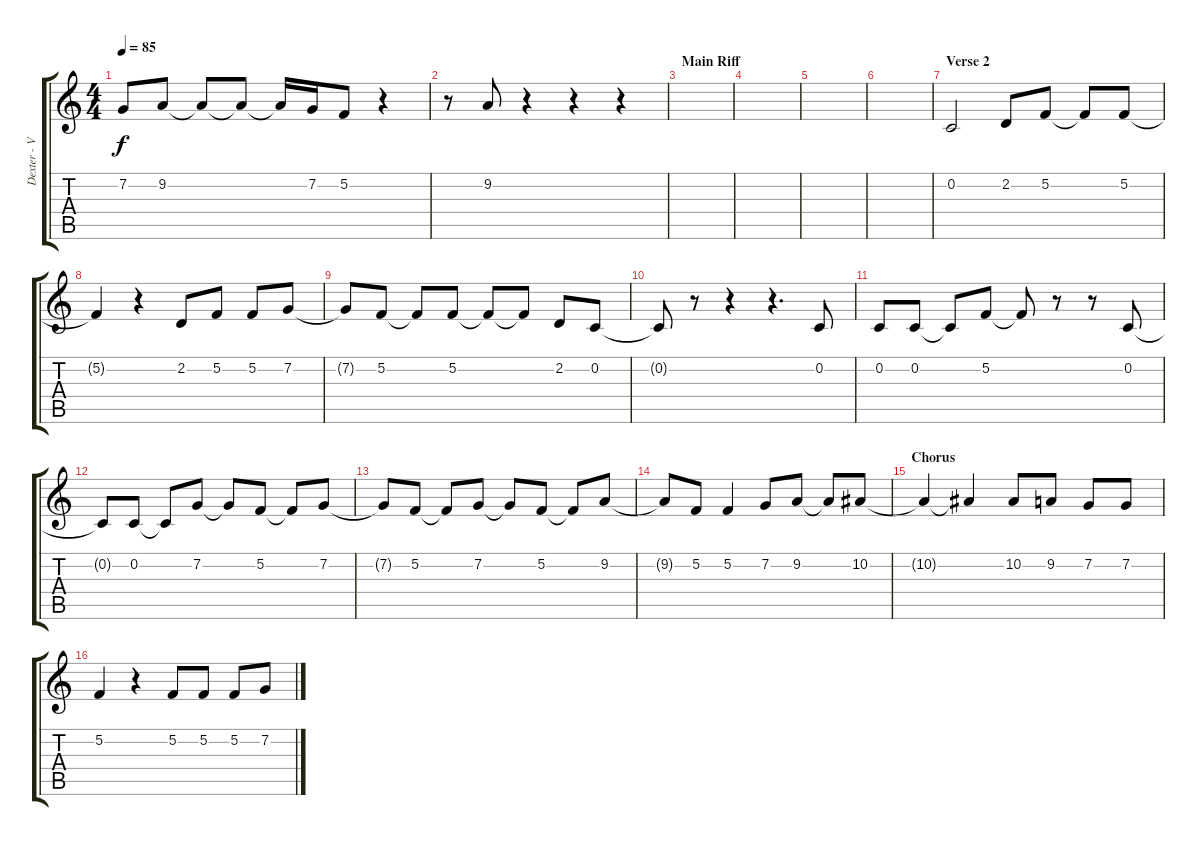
\track ("Dexter - Vocals" "Dexter - V") {instrument lead2sawtooth}
\staff {score tabs}
\tuning (F4 C4 Ab3 Eb3 Bb2 F2) {hide}
\ts (4 4)
\tempo 85
\clef g2
\ks c
7.2{t}.8{dy f} 9.2.8 9.2{t}.8 9.2{t}.8 9.2{t}.16 7.2.16 5.2.8 r.4 |
r.8 9.2.8 r.4 r.4 r.4 |
\section ("" "Main Riff")
|
|
|
|
\section ("" "Verse 2")
0.2.2 2.2.8 5.2.8 5.2{t}.8 5.2.8 |
5.2{t}.4 r.4 2.2.8 5.2.8 5.2.8 7.2.8 |
7.2{t}.8 5.2.8 5.2{t}.8 5.2.8 5.2{t}.8 5.2{t}.8 2.2.8 0.2.8 |
0.2{t}.8 r.8 r.4 r.4{d} 0.2.8 |
0.2.8 0.2.8 0.2{t}.8 5.2.8 5.2{t}.8 r.8 r.8 0.2.8 |
0.2{t}.8 0.2.8 0.2{t}.8 7.2.8 7.2{t}.8 5.2.8 5.2{t}.8 7.2.8 |
7.2{t}.8 5.2.8 5.2{t}.8 7.2.8 7.2{t}.8 5.2.8 5.2{t}.8 9.2.8 |
9.2{t}.8 5.2.8 5.2.4 7.2.8 9.2.8 9.2{t}.8 10.2.8 |
\section ("" "Chorus")
10.2{t}.4 10.2{t}.4 10.2.8 9.2.8 7.2.8 7.2.8 |
5.2.4 r.4 5.2.8 5.2.8 5.2.8 7.2.8
